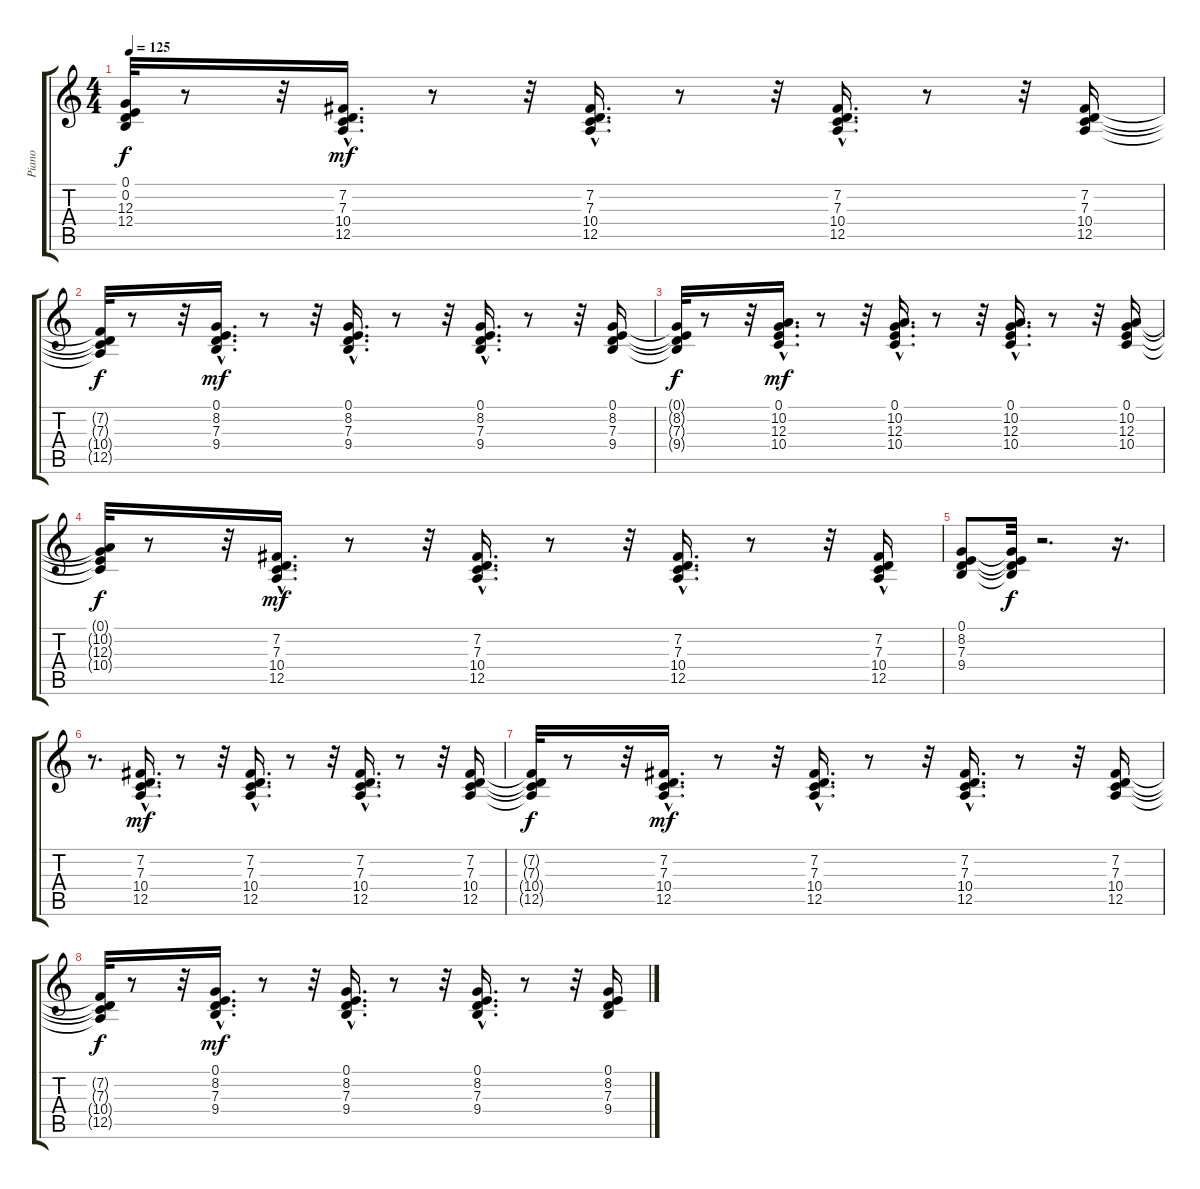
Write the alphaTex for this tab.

\track ("Piano" "Piano") {instrument acousticgrandpiano}
\staff {score tabs}
\tuning (E4 B3 G3 D3 A2 E2) {hide}
\ts (4 4)
\tempo 125
\clef g2
\ks c
(0.1{t} 0.2{t} 12.3{t} 12.4{t}).32{dy f} r.8 r.32 (7.2{hac} 7.3{hac} 10.4{hac} 12.5{hac}).16{d dy mf} r.8 r.32 (7.2{hac} 7.3{hac} 10.4{hac} 12.5{hac}).16{d} r.8 r.32 (7.2{hac} 7.3{hac} 10.4{hac} 12.5{hac}).16{d} r.8 r.32 (7.2 7.3 10.4 12.5).16 |
(7.2{t} 7.3{t} 10.4{t} 12.5{t}).32{dy f} r.8 r.32 (0.1{hac} 8.2{hac} 7.3{hac} 9.4{hac}).16{d dy mf} r.8 r.32 (0.1{hac} 8.2{hac} 7.3{hac} 9.4{hac}).16{d} r.8 r.32 (0.1{hac} 8.2{hac} 7.3{hac} 9.4{hac}).16{d} r.8 r.32 (0.1 8.2 7.3 9.4).16 |
(0.1{t} 8.2{t} 7.3{t} 9.4{t}).32{dy f} r.8 r.32 (0.1{hac} 10.2{hac} 12.3{hac} 10.4{hac}).16{d dy mf} r.8 r.32 (0.1{hac} 10.2{hac} 12.3{hac} 10.4{hac}).16{d} r.8 r.32 (0.1{hac} 10.2{hac} 12.3{hac} 10.4{hac}).16{d} r.8 r.32 (0.1 10.2 12.3 10.4).16 |
(0.1{t} 10.2{t} 12.3{t} 10.4{t}).32{dy f} r.8 r.32 (7.2{hac} 7.3{hac} 10.4{hac} 12.5{hac}).16{d dy mf} r.8 r.32 (7.2{hac} 7.3{hac} 10.4{hac} 12.5{hac}).16{d} r.8 r.32 (7.2{hac} 7.3{hac} 10.4{hac} 12.5{hac}).16{d} r.8 r.32 (7.2{hac} 7.3 10.4{hac} 12.5{hac}).16 |
(0.1 8.2 7.3 9.4).8 (0.1{t} 8.2{t} 7.3{t} 9.4{t}).32{dy f} r.2{d} r.16{d} |
r.8{d} (7.2{hac} 7.3{hac} 10.4{hac} 12.5{hac}).16{d dy mf} r.8 r.32 (7.2{hac} 7.3{hac} 10.4{hac} 12.5{hac}).16{d} r.8 r.32 (7.2{hac} 7.3{hac} 10.4{hac} 12.5{hac}).16{d} r.8 r.32 (7.2 7.3 10.4 12.5).16 |
(7.2{t} 7.3{t} 10.4{t} 12.5{t}).32{dy f} r.8 r.32 (7.2{hac} 7.3{hac} 10.4{hac} 12.5{hac}).16{d dy mf} r.8 r.32 (7.2{hac} 7.3{hac} 10.4{hac} 12.5{hac}).16{d} r.8 r.32 (7.2{hac} 7.3{hac} 10.4{hac} 12.5{hac}).16{d} r.8 r.32 (7.2 7.3 10.4 12.5).16 |
(7.2{t} 7.3{t} 10.4{t} 12.5{t}).32{dy f} r.8 r.32 (0.1{hac} 8.2{hac} 7.3{hac} 9.4{hac}).16{d dy mf} r.8 r.32 (0.1{hac} 8.2{hac} 7.3{hac} 9.4{hac}).16{d} r.8 r.32 (0.1{hac} 8.2{hac} 7.3{hac} 9.4{hac}).16{d} r.8 r.32 (0.1 8.2 7.3 9.4).16
